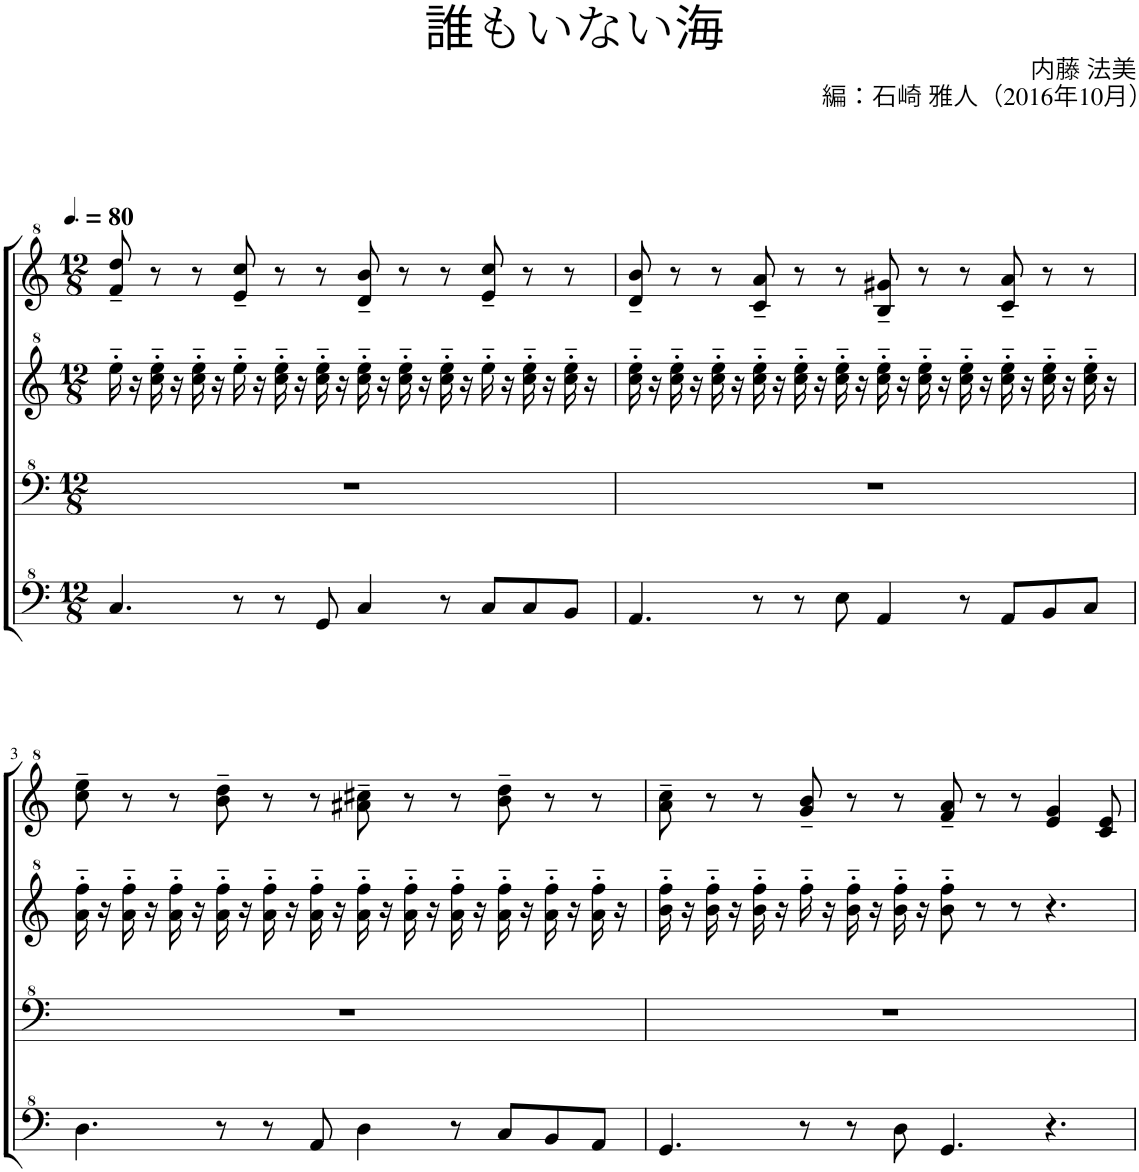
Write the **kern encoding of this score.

**kern	**kern	**kern	**kern
*part1	*part1	*part1	*part1
*staff4	*staff3	*staff2	*staff1
*I"Model III	*	*	*
*clefF^4	*clefF^4	*clefG^2	*clefG^2
*k[]	*k[]	*k[]	*k[]
*M12/8	*M12/8	*M12/8	*M12/8
*MM120	*MM120	*MM120	*MM120
=1	=1	=1	=1
4.c/	1.r	16eee'~\	8ff/~ 8ddd/~
.	.	16r	.
.	.	16ccc\'~ 16eee\'~	8r
.	.	16r	.
.	.	16ccc\'~ 16eee\'~	8r
.	.	16r	.
8r	.	16eee'~\	8ee/~ 8ccc/~
.	.	16r	.
8r	.	16ccc\'~ 16eee\'~	8r
.	.	16r	.
8G/	.	16ccc\'~ 16eee\'~	8r
.	.	16r	.
4c/	.	16ccc\'~ 16eee\'~	8dd/~ 8bb/~
.	.	16r	.
.	.	16ccc\'~ 16eee\'~	8r
.	.	16r	.
8r	.	16ccc\'~ 16eee\'~	8r
.	.	16r	.
8c/L	.	16eee'~\	8ee/~ 8ccc/~
.	.	16r	.
8c/	.	16ccc\'~ 16eee\'~	8r
.	.	16r	.
8B/J	.	16ccc\'~ 16eee\'~	8r
.	.	16r	.
=2	=2	=2	=2
4.A/	1.r	16ccc\'~ 16eee\'~	8dd/~ 8bb/~
.	.	16r	.
.	.	16ccc\'~ 16eee\'~	8r
.	.	16r	.
.	.	16ccc\'~ 16eee\'~	8r
.	.	16r	.
8r	.	16ccc\'~ 16eee\'~	8cc/~ 8aa/~
.	.	16r	.
8r	.	16ccc\'~ 16eee\'~	8r
.	.	16r	.
8e\	.	16ccc\'~ 16eee\'~	8r
.	.	16r	.
4A/	.	16ccc\'~ 16eee\'~	8b/~ 8gg#X/~
.	.	16r	.
.	.	16ccc\'~ 16eee\'~	8r
.	.	16r	.
8r	.	16ccc\'~ 16eee\'~	8r
.	.	16r	.
8A/L	.	16ccc\'~ 16eee\'~	8cc/~ 8aa/~
.	.	16r	.
8B/	.	16ccc\'~ 16eee\'~	8r
.	.	16r	.
8c/J	.	16ccc\'~ 16eee\'~	8r
.	.	16r	.
!!LO:LB:g=z
=3	=3	=3	=3
4.d\	1.r	16aa\'~ 16fff\'~	8ccc\~ 8eee\~
.	.	16r	.
.	.	16aa\'~ 16fff\'~	8r
.	.	16r	.
.	.	16aa\'~ 16fff\'~	8r
.	.	16r	.
8r	.	16aa\'~ 16fff\'~	8bb\~ 8ddd\~
.	.	16r	.
8r	.	16aa\'~ 16fff\'~	8r
.	.	16r	.
8A/	.	16aa\'~ 16fff\'~	8r
.	.	16r	.
4d\	.	16aa\'~ 16fff\'~	8aa#X\~ 8ccc#X\~
.	.	16r	.
.	.	16aa\'~ 16fff\'~	8r
.	.	16r	.
8r	.	16aa\'~ 16fff\'~	8r
.	.	16r	.
8c/L	.	16aa\'~ 16fff\'~	8bb\~ 8ddd\~
.	.	16r	.
8B/	.	16aa\'~ 16fff\'~	8r
.	.	16r	.
8A/J	.	16aa\'~ 16fff\'~	8r
.	.	16r	.
=4	=4	=4	=4
4.G/	1.r	16bb\'~ 16fff\'~	8aa\~ 8ccc\~
.	.	16r	.
.	.	16bb\'~ 16fff\'~	8r
.	.	16r	.
.	.	16bb\'~ 16fff\'~	8r
.	.	16r	.
8r	.	16fff'~\	8gg/~ 8bb/~
.	.	16r	.
8r	.	16bb\'~ 16fff\'~	8r
.	.	16r	.
8d\	.	16bb\'~ 16fff\'~	8r
.	.	16r	.
4.G/	.	8bb\'~ 8fff\'~	8ff/~ 8aa/~
.	.	8r	8r
.	.	8r	8r
4.r	.	4.r	4ee/ 4gg/
.	.	.	8cc/ 8ee/
=	=	=	=
*-	*-	*-	*-
